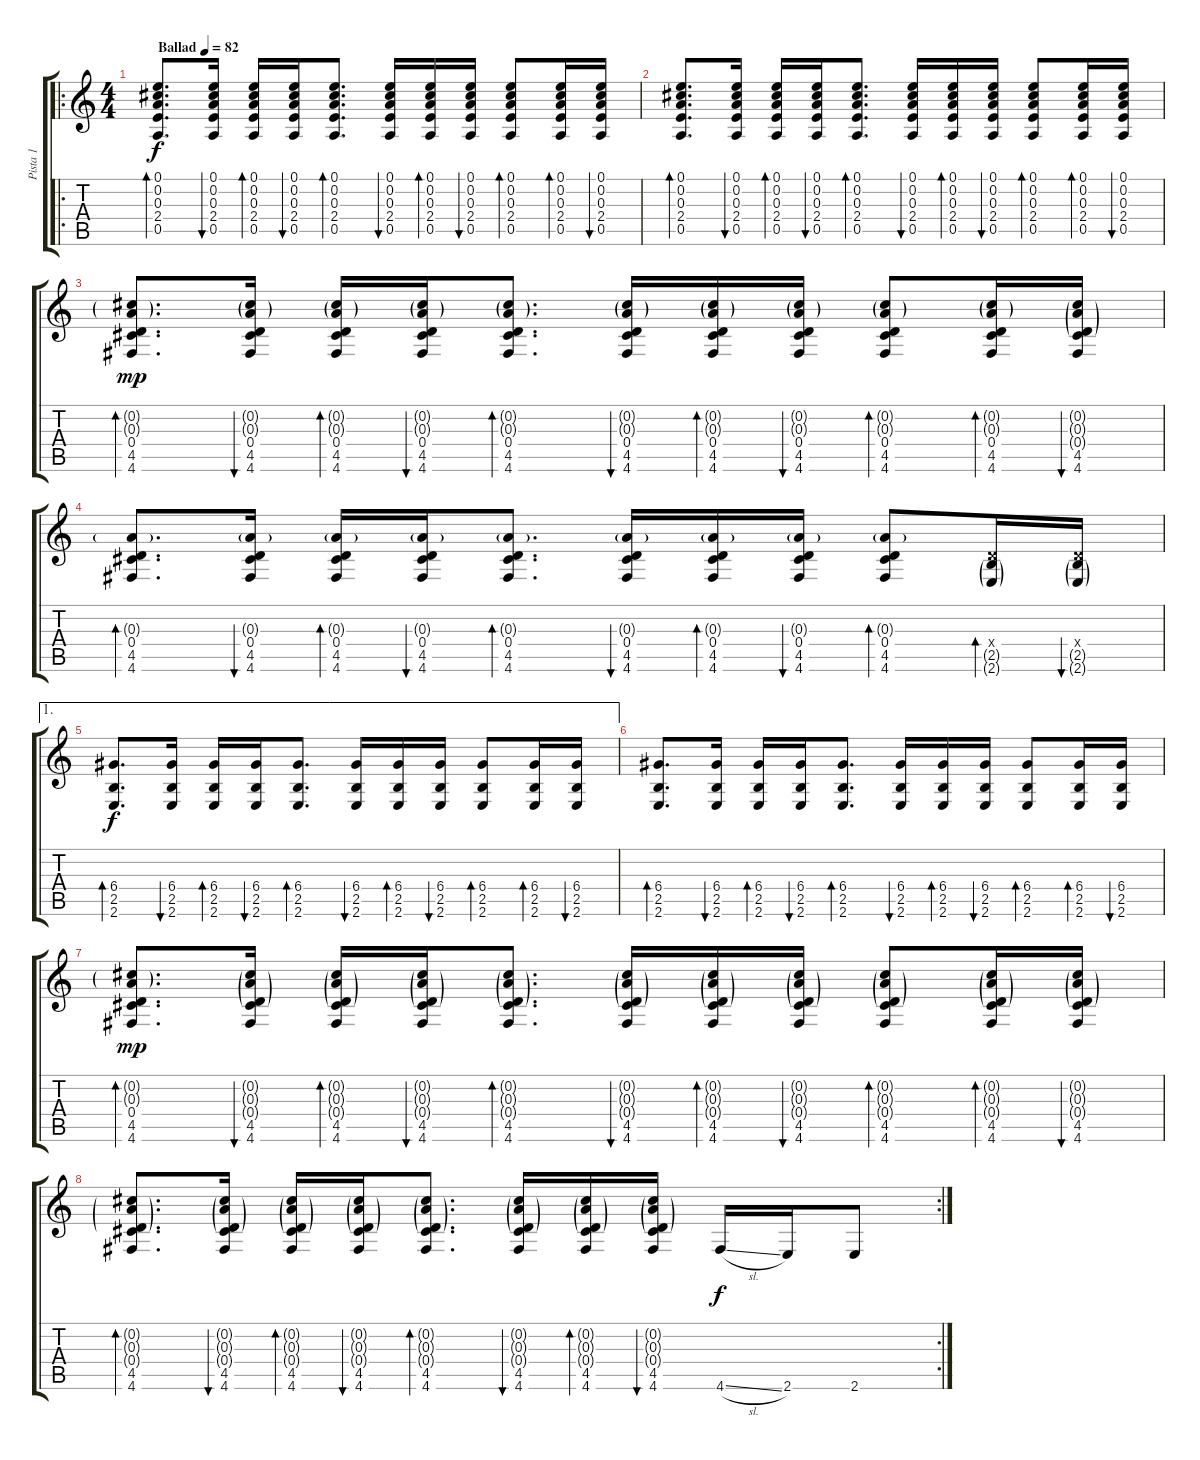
\track ("Pista 1" "Pista 1") {instrument acousticguitarsteel}
\staff {score tabs}
\tuning (E4 Db4 A3 D3 A2 D2) {hide}
\ro
\ts (4 4)
\tempo (82 "Ballad")
\clef g2
\ks c
(0.1 0.2 0.3 2.4 0.5).8{d bd 30 dy f instrument acousticguitarsteel} (0.1 0.2 0.3 2.4 0.5).16{bu 30} (0.1 0.2 0.3 2.4 0.5).16{bd 30} (0.1 0.2 0.3 2.4 0.5).16{bu 30} (0.1 0.2 0.3 2.4 0.5).8{d bd 30} (0.1 0.2 0.3 2.4 0.5).16{bu 30} (0.1 0.2 0.3 2.4 0.5).16{bd 30} (0.1 0.2 0.3 2.4 0.5).16{bu 30} (0.1 0.2 0.3 2.4 0.5).8{bd 30} (0.1 0.2 0.3 2.4 0.5).16{bd 30} (0.1 0.2 0.3 2.4 0.5).16{bu 30} |
(0.1 0.2 0.3 2.4 0.5).8{d bd 30} (0.1 0.2 0.3 2.4 0.5).16{bu 30} (0.1 0.2 0.3 2.4 0.5).16{bd 30} (0.1 0.2 0.3 2.4 0.5).16{bu 30} (0.1 0.2 0.3 2.4 0.5).8{d bd 30} (0.1 0.2 0.3 2.4 0.5).16{bu 30} (0.1 0.2 0.3 2.4 0.5).16{bd 30} (0.1 0.2 0.3 2.4 0.5).16{bu 30} (0.1 0.2 0.3 2.4 0.5).8{bd 30} (0.1 0.2 0.3 2.4 0.5).16{bd 30} (0.1 0.2 0.3 2.4 0.5).16{bu 30} |
(0.2{g} 0.3{g} 0.4 4.5 4.6).8{d bd 30 dy mp} (0.2{g} 0.3{g} 0.4 4.5 4.6).16{bu 30} (0.2{g} 0.3{g} 0.4 4.5 4.6).16{bd 30} (0.2{g} 0.3{g} 0.4 4.5 4.6).16{bu 30} (0.2{g} 0.3{g} 0.4 4.5 4.6).8{d bd 30} (0.2{g} 0.3{g} 0.4 4.5 4.6).16{bu 30} (0.2{g} 0.3{g} 0.4 4.5 4.6).16{bd 30} (0.2{g} 0.3{g} 0.4 4.5 4.6).16{bu 30} (0.2{g} 0.3{g} 0.4 4.5 4.6).8{bd 30} (0.2{g} 0.3{g} 0.4 4.5 4.6).16{bd 30} (0.2{g} 0.3{g} 0.4{g} 4.5 4.6).16{bu 30} |
(0.3{g} 0.4 4.5 4.6).8{d bd 30} (0.3{g} 0.4 4.5 4.6).16{bu 30} (0.3{g} 0.4 4.5 4.6).16{bd 30} (0.3{g} 0.4 4.5 4.6).16{bu 30} (0.3{g} 0.4 4.5 4.6).8{d bd 30} (0.3{g} 0.4 4.5 4.6).16{bu 30} (0.3{g} 0.4 4.5 4.6).16{bd 30} (0.3{g} 0.4 4.5 4.6).16{bu 30} (0.3{g} 0.4 4.5 4.6).8{bd 30} (0.4{x} 2.5{g} 2.6{g}).16{bd 30} (0.4{x} 2.5{g} 2.6{g}).16{bu 30} |
\ae 1
(6.4 2.5 2.6).8{d bd 30 dy f} (6.4 2.5 2.6).16{bu 30} (6.4 2.5 2.6).16{bd 30} (6.4 2.5 2.6).16{bu 30} (6.4 2.5 2.6).8{d bd 30} (6.4 2.5 2.6).16{bu 30} (6.4 2.5 2.6).16{bd 30} (6.4 2.5 2.6).16{bu 30} (6.4 2.5 2.6).8{bd 30} (6.4 2.5 2.6).16{bd 30} (6.4 2.5 2.6).16{bu 30} |
(6.4 2.5 2.6).8{d bd 30} (6.4 2.5 2.6).16{bu 30} (6.4 2.5 2.6).16{bd 30} (6.4 2.5 2.6).16{bu 30} (6.4 2.5 2.6).8{d bd 30} (6.4 2.5 2.6).16{bu 30} (6.4 2.5 2.6).16{bd 30} (6.4 2.5 2.6).16{bu 30} (6.4 2.5 2.6).8{bd 30} (6.4 2.5 2.6).16{bd 30} (6.4 2.5 2.6).16{bu 30} |
(0.2{g} 0.3{g} 0.4 4.5 4.6).8{d bd 30 dy mp} (0.2{g} 0.3{g} 0.4{g} 4.5 4.6).16{bu 30} (0.2{g} 0.3{g} 0.4{g} 4.5 4.6).16{bd 30} (0.2{g} 0.3{g} 0.4{g} 4.5 4.6).16{bu 30} (0.2{g} 0.3{g} 0.4{g} 4.5 4.6).8{d bd 30} (0.2{g} 0.3{g} 0.4{g} 4.5 4.6).16{bu 30} (0.2{g} 0.3{g} 0.4{g} 4.5 4.6).16{bd 30} (0.2{g} 0.3{g} 0.4{g} 4.5 4.6).16{bu 30} (0.2{g} 0.3{g} 0.4{g} 4.5 4.6).8{bd 30} (0.2{g} 0.3{g} 0.4{g} 4.5 4.6).16{bd 30} (0.2{g} 0.3{g} 0.4{g} 4.5 4.6).16{bu 30} |
\rc 2
(0.2{g} 0.3{g} 0.4{g} 4.5 4.6).8{d bd 30} (0.2{g} 0.3{g} 0.4{g} 4.5 4.6).16{bu 30} (0.2{g} 0.3{g} 0.4{g} 4.5 4.6).16{bd 30} (0.2{g} 0.3{g} 0.4{g} 4.5 4.6).16{bu 30} (0.2{g} 0.3{g} 0.4{g} 4.5 4.6).8{d bd 30} (0.2{g} 0.3{g} 0.4{g} 4.5 4.6).16{bu 30} (0.2{g} 0.3{g} 0.4{g} 4.5 4.6).16{bd 30} (0.2{g} 0.3{g} 0.4{g} 4.5 4.6).16{bu 30} 4.6{sl}.16{dy f} 2.6.16 2.6.8
